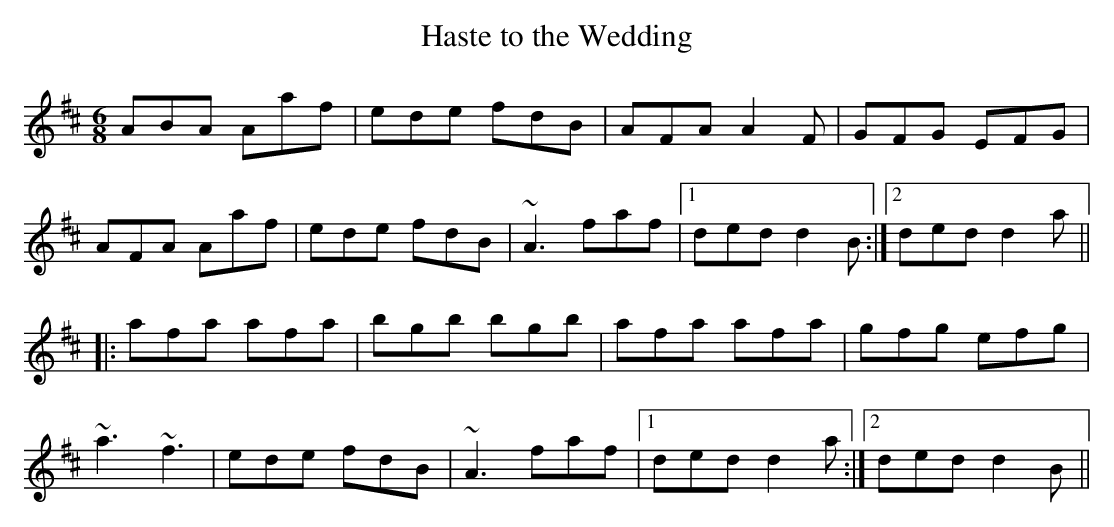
X:1
T:Haste to the Wedding
M:6/8
K:D
ABA Aaf|ede fdB|AFA A2F|GFG EFG|
AFA Aaf|ede fdB|~A3 faf|1 ded d2B:|2 ded d2a||
|:afa afa|bgb bgb|afa afa|gfg efg|
~a3 ~f3|ede fdB|~A3 faf|1 ded d2a:|2 ded d2B||
